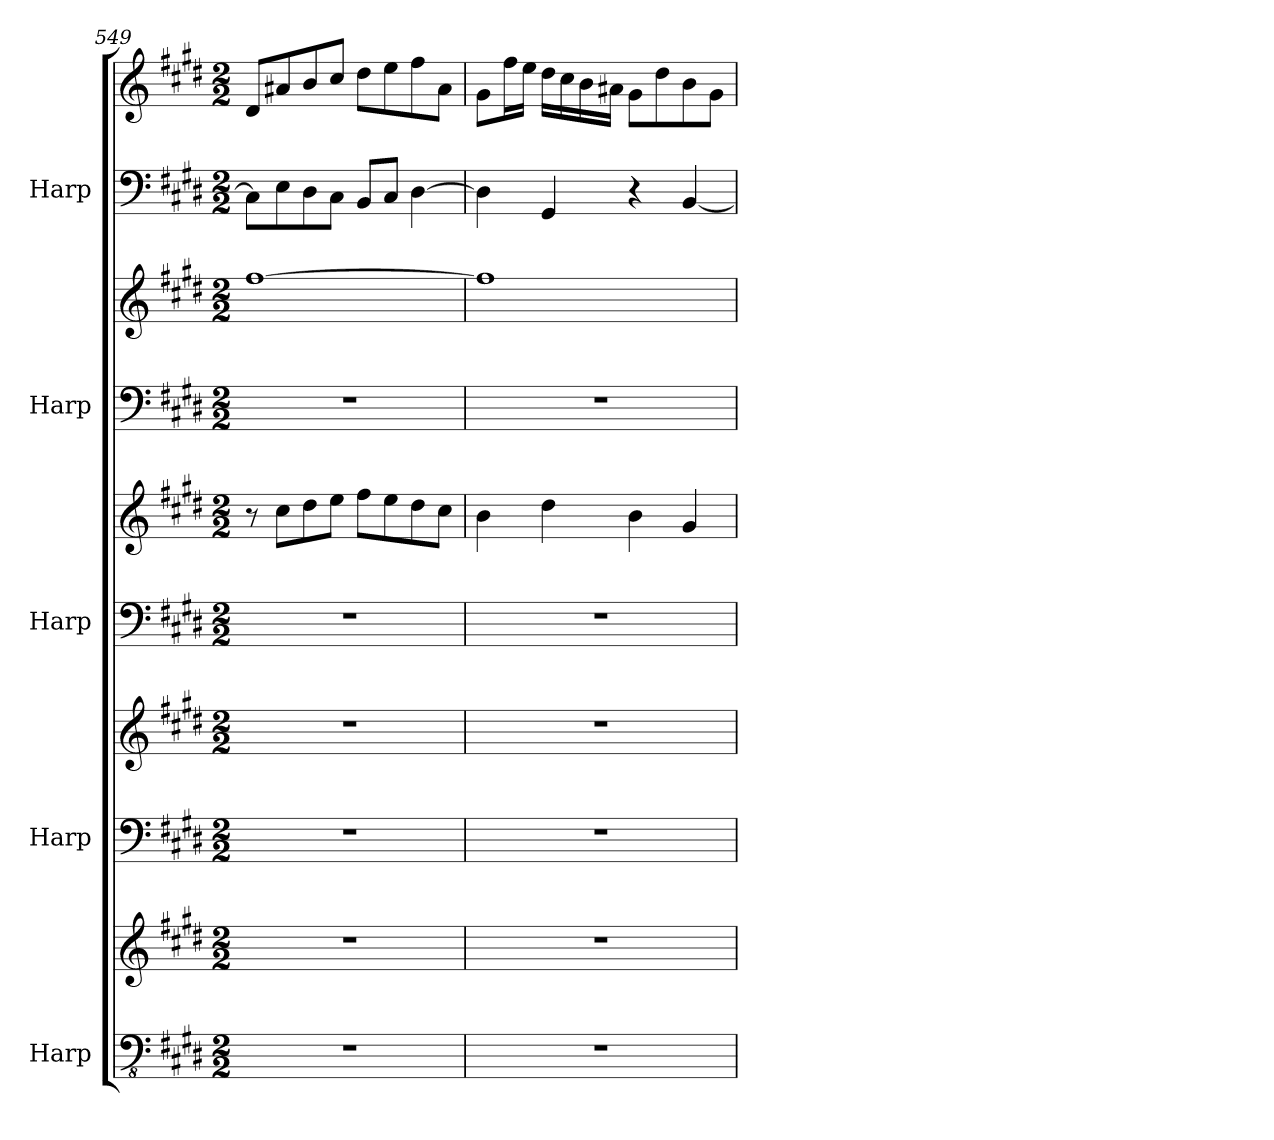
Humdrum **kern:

**kern	**kern	**kern	**kern	**kern	**kern	**kern	**kern	**kern	**kern
*part5	*part5	*part4	*part4	*part3	*part3	*part2	*part2	*part1	*part1
*staff10	*staff9	*staff8	*staff7	*staff6	*staff5	*staff4	*staff3	*staff2	*staff1
*I"Harp	*	*I"Harp	*	*I"Harp	*	*I"Harp	*	*I"Harp	*
*I'Hp	*	*I'Hp	*	*I'Hp	*	*I'Hp	*	*I'Hp	*
!!LO:PB:g=z
*clefFv4	*clefG2	*clefF4	*clefG2	*clefF4	*clefG2	*clefF4	*clefG2	*clefF4	*clefG2
*k[f#c#g#d#]	*k[f#c#g#d#]	*k[f#c#g#d#]	*k[f#c#g#d#]	*k[f#c#g#d#]	*k[f#c#g#d#]	*k[f#c#g#d#]	*k[f#c#g#d#]	*k[f#c#g#d#]	*k[f#c#g#d#]
*M2/2	*M2/2	*M2/2	*M2/2	*M2/2	*M2/2	*M2/2	*M2/2	*M2/2	*M2/2
=549	=549	=549	=549	=549	=549	=549	=549	=549	=549
1r	1r	1r	1r	1r	8r	1r	[1ff#	8C#\L]	8d#/L
.	.	.	.	.	8cc#\L	.	.	8E\	8a#X/
.	.	.	.	.	8dd#\	.	.	8D#\	8b/
.	.	.	.	.	8ee\J	.	.	8C#\J	8cc#/J
.	.	.	.	.	8ff#\L	.	.	8BB/L	8dd#\L
.	.	.	.	.	8ee\	.	.	8C#/J	8ee\
.	.	.	.	.	8dd#\	.	.	[4D#\	8ff#\
.	.	.	.	.	8cc#\J	.	.	.	8a#\J
=550	=550	=550	=550	=550	=550	=550	=550	=550	=550
1r	1r	1r	1r	1r	4b\	1r	1ff#]	4D#\]	8g#\L
.	.	.	.	.	.	.	.	.	16ff#\L
.	.	.	.	.	.	.	.	.	16ee\JJ
.	.	.	.	.	4dd#\	.	.	4GG#/	16dd#\LL
.	.	.	.	.	.	.	.	.	16cc#\
.	.	.	.	.	.	.	.	.	16b\
.	.	.	.	.	.	.	.	.	16a#X\JJ
.	.	.	.	.	4b\	.	.	4r	8g#\L
.	.	.	.	.	.	.	.	.	8dd#\
.	.	.	.	.	4g#/	.	.	[4BB/	8b\
.	.	.	.	.	.	.	.	.	8g#\J
=	=	=	=	=	=	=	=	=	=
*-	*-	*-	*-	*-	*-	*-	*-	*-	*-
